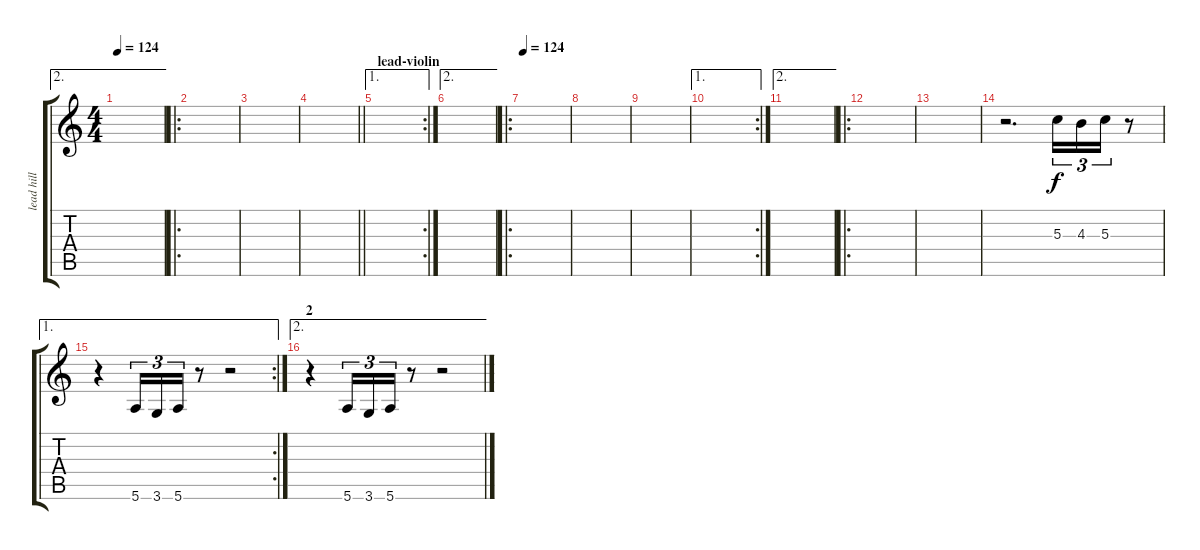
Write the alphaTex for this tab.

\track ("lead hill" "lead hill") {instrument overdrivenguitar}
\staff {score tabs}
\tuning (E4 B3 G3 D3 A2 E2) {hide}
\ae 2
\ts (4 4)
\tempo 124
\clef g2
\ks c
|
\ro
|
|
\barLineRight lightlight
|
\ae 1
\rc 2
\section ("" "lead-violin")
|
\ae 2
|
\ro
\tempo 124
|
|
|
\ae 1
\rc 2
|
\ae 2
|
\ro
|
|
r.2{d} 5.3.16{tu (3 2)} 4.3.16{tu (3 2)} 5.3.16{tu (3 2)} r.8 |
\ae 1
\rc 2
r.4 5.6.16{tu (3 2)} 3.6.16{tu (3 2)} 5.6.16{tu (3 2)} r.8 r.2 |
\ae 2
\section ("" "2")
r.4 5.6.16{tu (3 2)} 3.6.16{tu (3 2)} 5.6.16{tu (3 2)} r.8 r.2
